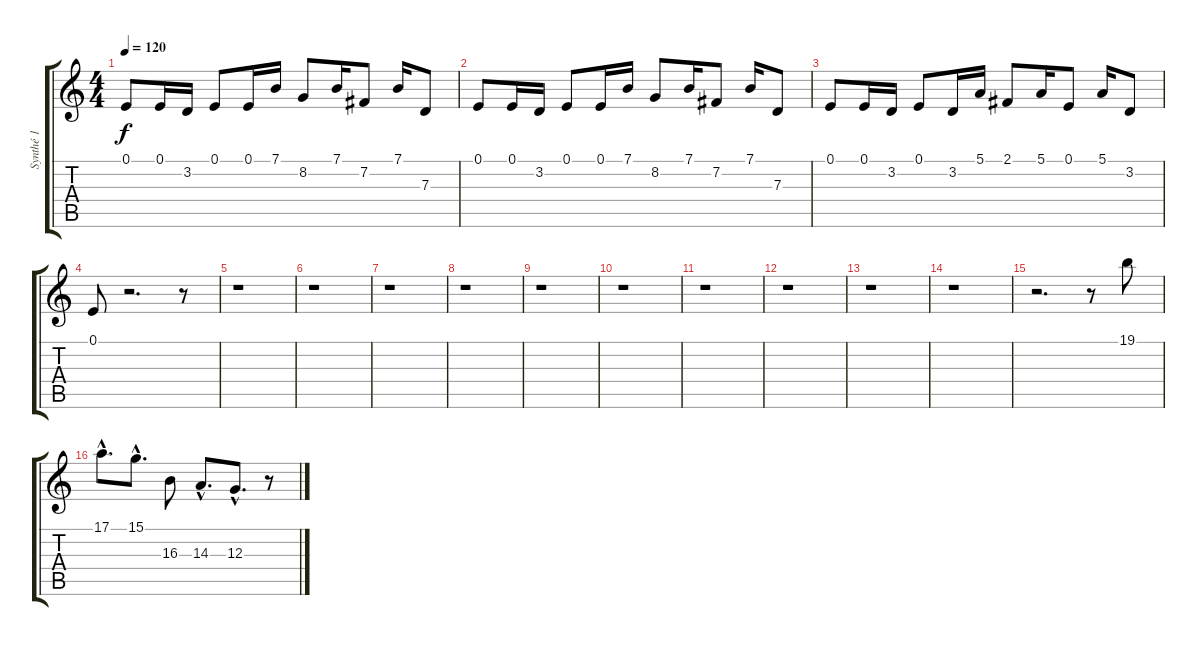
\track ("Synthé 1" "Synthé 1") {instrument fx4atmosphere}
\staff {score tabs}
\tuning (E4 B3 G3 D3 A2 E2) {hide}
\ts (4 4)
\tempo 120
\clef g2
\ks c
0.1.8{dy f} 0.1.16 3.2.16 0.1.8 0.1.16 7.1.16 8.2.8 7.1.16 7.2.8 7.1.16 7.3.8 |
0.1.8 0.1.16 3.2.16 0.1.8 0.1.16 7.1.16 8.2.8 7.1.16 7.2.8 7.1.16 7.3.8 |
0.1.8 0.1.16 3.2.16 0.1.8 3.2.16 5.1.16 2.1.8 5.1.16 0.1.8 5.1.16 3.2.8 |
0.1.8 r.2{d} r.8 |
r.1 |
r.1 |
r.1 |
r.1 |
r.1 |
r.1 |
r.1 |
r.1 |
r.1 |
r.1 |
r.2{d} r.8 19.1.8 |
17.1{hac}.8{d} 15.1{hac}.8{d} 16.3.8 14.3{hac}.8{d} 12.3{hac}.8{d} r.8
